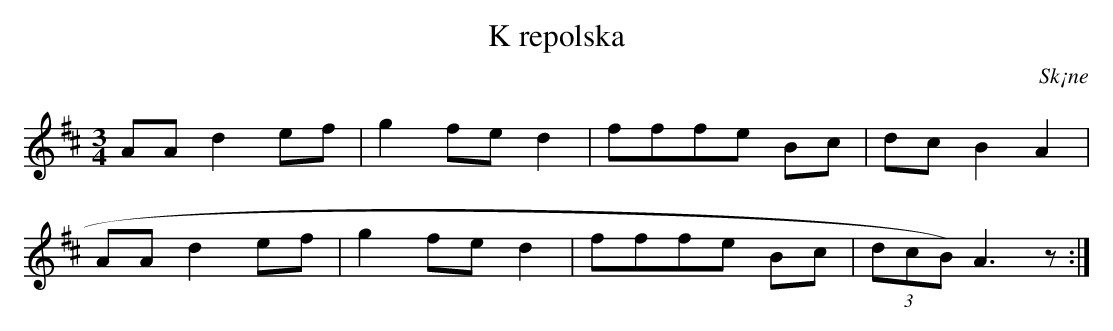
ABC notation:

X:1
T:K repolska
O:Sk¡ne
M:3/4
L:1/8
K:D
AA d2 ef | g2 fe d2 | fffe Bc | dc B2 A2 |
AA d2 ef | g2 fe d2 | fffe Bc | (3dcB) A3 z :|
